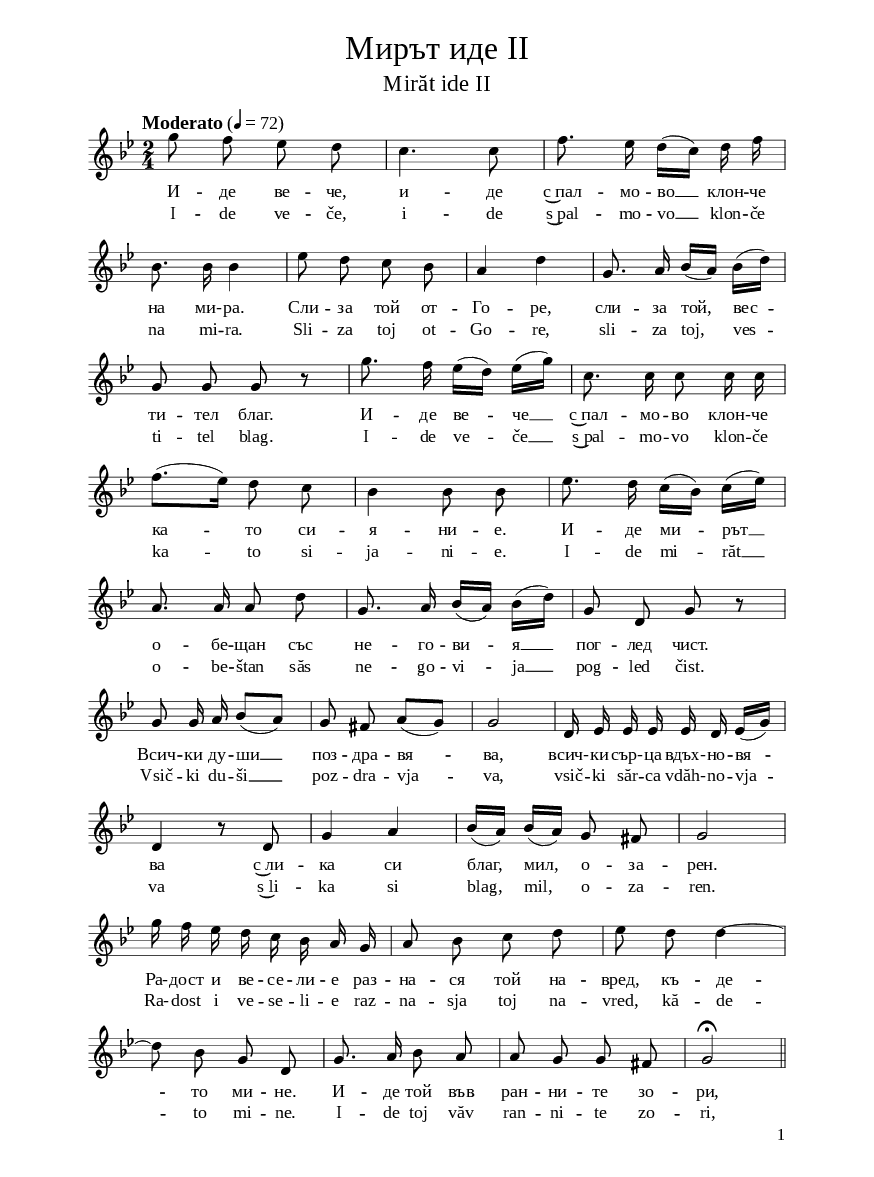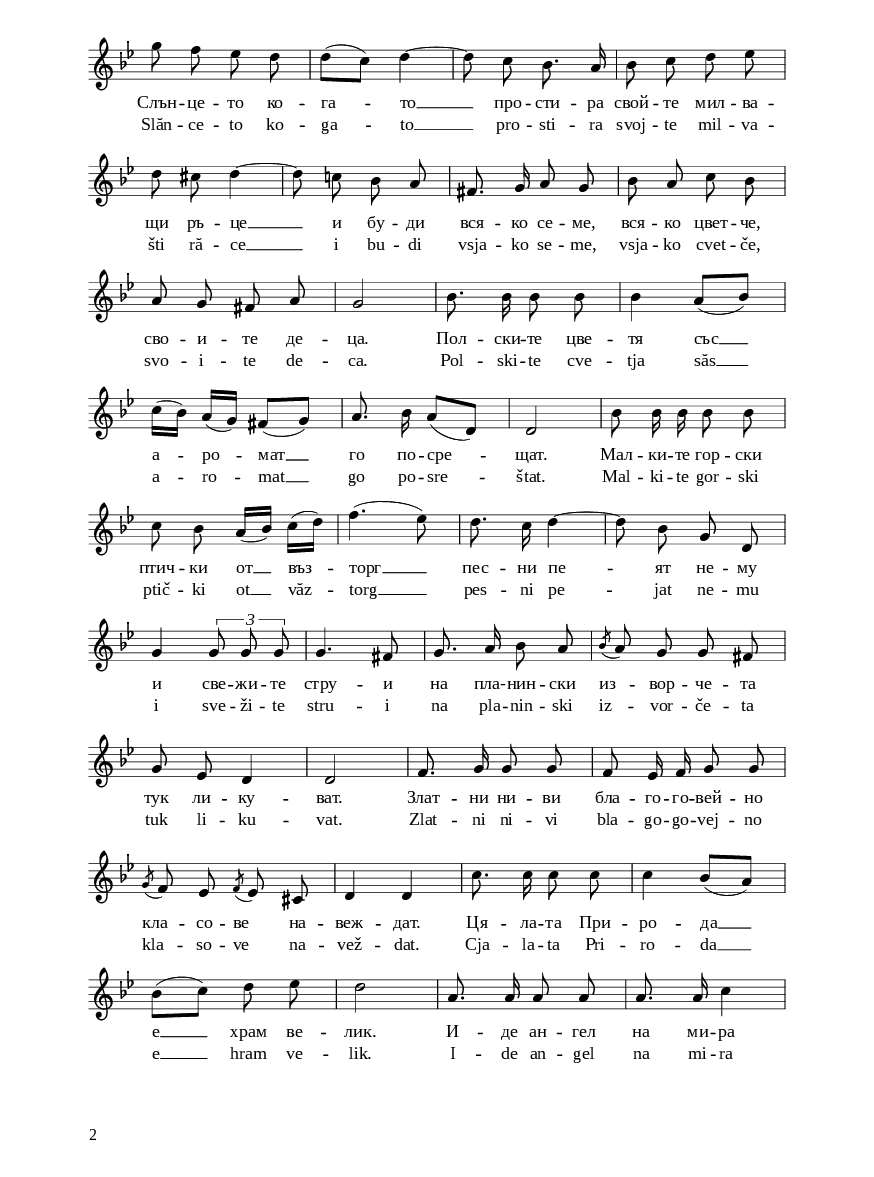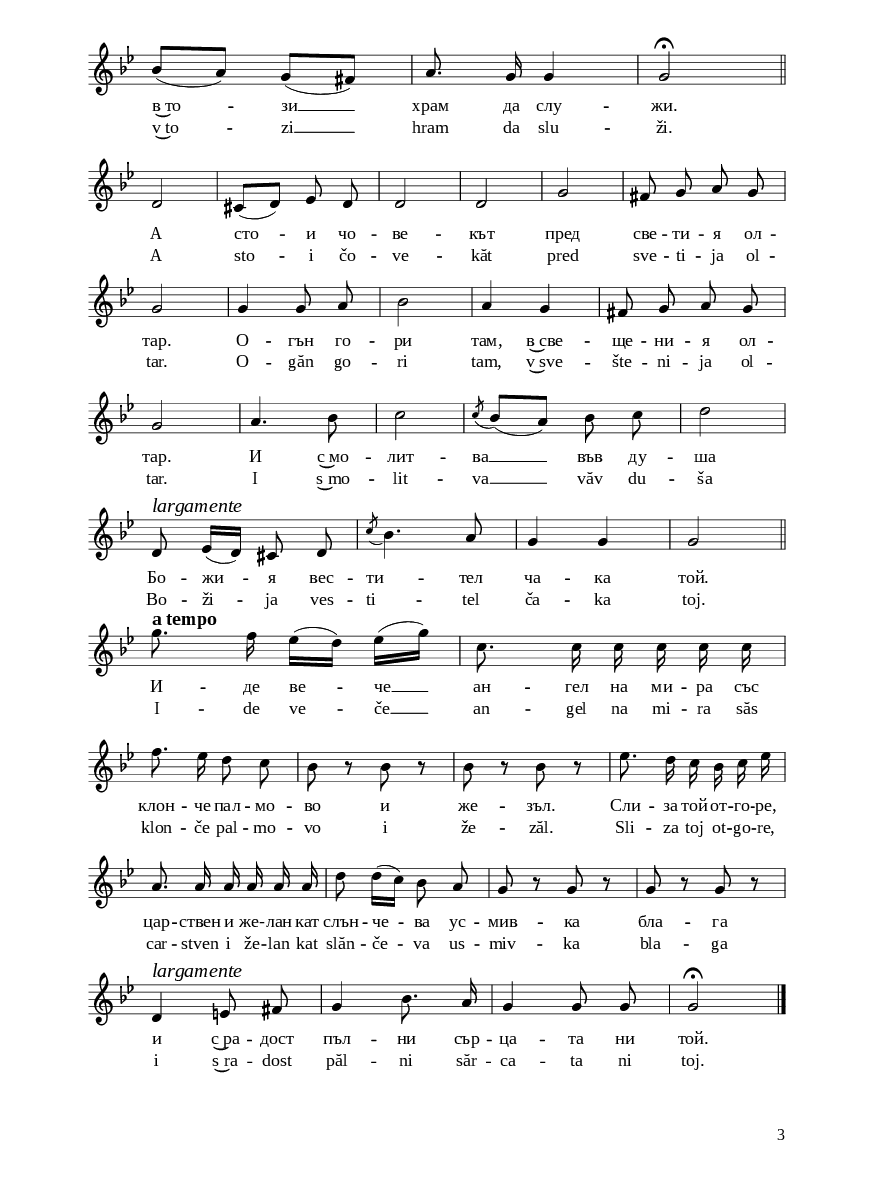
\version "2.24.4"

% include paper part and global functions
\include "include/globals.ily"

\bookpart {
  \label #'ref158
  \tocItem \markup "Мирът иде II – Mirăt ide II"
  \include "include/bookpart-paper.ily"
  \score {
    \include "include/score-layout.ily"

    \new Voice \relative c' {
      \clef treble
      \key g \minor
      \time 2/4
      \tempoFunc "Moderato" 4 "72"
      \autoBeamOff
      g''8 f ees d | \noBreak
      c4. c8 | \noBreak
      f8. ees16 d([c]) d f | \break

      bes,8. bes16 bes4 | \noBreak
      ees8 d c bes | \noBreak
      a4 d | \noBreak
      g,8. a16 bes([a]) bes ([d]) | \break

      g,8 g g r | \noBreak
      g'8. f16 ees([d]) ees([g]) | \noBreak
      c,8. c16 c8 c16 c | \break

      f8.([ees16]) d8 c | \noBreak
      bes4 bes8 bes | \noBreak
      ees8. d16 c([bes]) c([ees]) | \break

      a,8. a16 a8 d | \noBreak
      g,8. a16 bes([a]) bes([d]) | \noBreak
      g,8 d g r | \break

      g8 g16 a bes8([a]) | \noBreak
      g fis a([g]) | \noBreak
      g2 | \noBreak
      d16 ees ees ees ees d ees([g]) | \break

      d4 r8 d | \noBreak
      g4 a | \noBreak
      bes16 ([a]) bes ([a]) g8 fis | \noBreak
      g2 | \break

      g'16 f ees d c bes a g | \noBreak
      a8 bes c d | \noBreak
      ees d d4~ | \break

      d8 bes g d | \noBreak
      g8. a16 bes8 a | \noBreak
      a g g fis | \noBreak
      g2\fermata | \bar "||" \break

      g'8 f ees d | \noBreak
      d([c]) d4~ | \noBreak
      d8 c bes8. a16 | \noBreak
      bes8 c d ees | \break

      d cis d4~ | \noBreak
      d8 c! bes a | \noBreak
      fis8. g16 a8 g | \noBreak
      bes a c bes | \break

      a g fis a | \noBreak
      g2 | \noBreak
      bes8. bes16 bes8 bes | \noBreak
      bes4 a8([bes]) | \break

      c16([bes]) a([g]) fis8([g]) | \noBreak
      a8. bes16 a8([d,]) | \noBreak
      d2 | \noBreak
      bes'8 bes16 bes bes8 bes | \break

      c bes a16([bes]) c([d]) | \noBreak
      f4.(ees8) | \noBreak
      d8. c16 d4~ | \noBreak
      d8 bes g d | \break

      g4 \times 2/3 { g8 g g }  | \noBreak
      g4. fis8 | \noBreak
      g8. a16 bes8 a | \noBreak
      \acciaccatura { bes } a g g fis | \break

      g ees d4 | \noBreak
      d2 | \noBreak
      f8. g16 g8 g | \noBreak
      f ees16 f g8 g | \break

      \acciaccatura { g } f ees \acciaccatura { f } ees  cis | \noBreak
      d4 d | \noBreak
      c'8. c16 c8 c | \noBreak
      c4 bes8([a]) | \break

      bes([c]) d ees | \noBreak
      d2 | \noBreak
      a8. a16 a8 a | \noBreak
      a8. a16 c4 | \break

      bes8([a]) g([fis]) | \noBreak
      a8. g16 g4
      g2\fermata \bar "||" | \break
      d2 \noBreak

      cis8([d]) ees d | \noBreak
      d2 | \noBreak
      d | \noBreak
      g | \noBreak
      fis8 g a g | \break

      g2 | \noBreak
      g4 g8 a | \noBreak
      bes2 | \noBreak
      a4 g | \noBreak
      fis8 g a g | \break

      g2 | \noBreak
      a4. bes8 | \noBreak
      c2 | \noBreak
      \acciaccatura { c8 } bes([a]) bes c | \noBreak
      d2 | \break

      d,8^\markup{\huge \italic { largamente } } ees16([d]) cis8 d | \noBreak
      \acciaccatura { c' } bes4. a8 | \noBreak
      g4 g | \noBreak
      g2 | \bar "||" \break

      \tempo "a tempo" g'8. f16 ees([d]) ees([g]) | \noBreak
      c,8. c16 c c c c | \break

      f8. ees16 d8 c | \noBreak
      bes8 r  bes r | bes r bes r | \noBreak
      ees8. d16 c bes c ees | \break

      a,8. a16 a a a a | \noBreak
      d8 d16([c]) bes8 a | \noBreak
      g8 r g r | g r g r | \break

      d4^\markup{ \huge \italic { largamente } } e8 fis | \noBreak
      g4 bes8. a16 | \noBreak
      g4 g8 g | \noBreak
      g2 \fermata \bar "|."
    }

    \addlyrics {
      И -- де ве -- че, | и -- де | "с~пал" -- мо -- во __ клон -- че |
      на "ми-" -- ра. | Сли -- за той от -- | Го -- ре, | сли -- за той, вес -- |
      ти -- тел благ. | И -- де ве -- че __ | "с~пал" -- мо -- во "клон-" -- че |
      ка -- то си -- | я -- ни -- е. | И -- де ми -- рът __ |
      о -- бе -- щан със | не -- го -- ви -- я __ | пог -- лед чист. |
      Всич -- ки ду -- ши __ | поз -- дра -- вя -- | ва, | "всич-" -- ки "сър-" -- ца "вдъх-" -- но -- вя -- |
      ва "с~ли" -- | ка си | благ, мил, о -- за -- | рен. |
      "Ра-" -- дост и ве -- се -- ли -- е раз -- | на -- ся той на -- | вред, къ -- де --
      то ми -- не. | И -- де той във  | ран -- ни -- те зо -- | ри, |
      Слън -- це -- то ко -- | га -- то __ про -- сти -- ра свой -- те мил -- ва -- |
      щи ръ -- це __ и бу -- ди | вся -- ко се -- ме, | вся -- ко цвет -- че, |
      сво -- и -- те де -- | ца. Пол -- ски -- те цве -- | тя със __ |
      а -- ро -- мат __ | го по -- сре -- | щат. Мал -- ки -- те гор -- ски |
      птич -- ки от __ въз -- | торг __ | пес -- ни пе -- ят не -- му |
      и све -- жи -- те | стру -- и | на "пла-" -- нин -- ски | из -- вор -- че -- та |
      тук ли -- ку -- | ват. | Злат -- ни ни -- ви | бла -- го -- го -- вей -- но |
      кла -- со -- ве на -- | веж -- дат. | Ця -- ла -- та При -- | ро -- да __ |
      е __ храм ве -- | лик. | И -- де ан -- гел | на ми -- ра |
      "в~то" -- зи __ | храм да слу -- | жи. | А |
      сто -- и чо -- | ве -- | кът | пред | све -- ти -- я ол -- |
      тар. | О -- гън го -- | ри | там, "в~све" -- | ще -- ни -- я ол -- |
      тар. | И "с~мо" -- | лит -- | ва __ във ду -- | ша |
      Бо -- жи -- я вес -- | ти -- тел | ча -- ка | той. |
      И -- де ве -- че __ | ан -- гел на ми -- ра със |
      клон -- че пал -- мо -- | во и же -- зъл. | Сли -- за той от -- го -- ре, |
      цар -- ствен и "же-" -- лан кат | слън -- че -- ва ус -- | мив -- ка бла -- га |
      и "с~ра" -- дост | пъл -- ни сър -- | ца -- та ни той. |
    }

    \addlyrics {
      I -- de ve -- če, | i -- de | "s~pal" -- mo -- vo __ klon -- če |
      na mi -- ra. | Sli -- za toj ot -- | Go -- re, | sli -- za toj, ves -- |
      ti -- tel blag. | I -- de ve -- če __ | "s~pal" -- mo -- vo klon -- če |
      ka -- to si -- | ja -- ni -- e. | I -- de mi -- răt __ |
      o -- be -- štan săs | ne -- go -- vi -- ja __ | pog -- led čist. |
      Vsič -- ki du -- ši __ | poz -- dra -- vja -- | va, | vsič -- ki săr -- ca "vdăh-" -- no -- vja -- |
      va "s~li" -- | ka si | blag, mil, o -- za -- | ren. |
      "Ra-" -- dost i ve -- se -- li -- e raz -- | na -- sja toj na -- | vred, kă -- de --
      to mi -- ne. | I -- de toj văv  | ran -- ni -- te zo -- | ri, |
      Slăn -- ce -- to ko -- | ga -- to __ pro -- sti -- ra svoj -- te mil -- va -- |
      šti ră -- ce __ i bu -- di | vsja -- ko se -- me, | vsja -- ko cvet -- če, |
      svo -- i -- te de -- | ca. Pol -- ski -- te cve -- | tja săs __ |
      a -- ro -- mat __ | go po -- sre -- | štat. Mal -- ki -- te gor -- ski |
      ptič -- ki ot __ văz -- | torg __ | pes -- ni pe -- jat ne -- mu |
      i sve -- ži -- te | stru -- i | na pla -- nin -- ski | iz -- vor -- če -- ta |
      tuk li -- ku -- | vat. | Zlat -- ni ni -- vi | bla -- go -- go -- vej -- no |
      kla -- so -- ve na -- | vež -- dat. | Cja -- la -- ta Pri -- | ro -- da __ |
      e __ hram ve -- | lik. | I -- de an -- gel | na mi -- ra |
      "v~to" -- zi __ | hram da slu -- | ži. | A |
      sto -- i čo -- | ve -- | kăt | pred | sve -- ti -- ja ol -- |
      tar. | O -- găn go -- | ri | tam, "v~sve" -- | šte -- ni -- ja ol -- |
      tar. | I "s~mo" -- | lit -- | va __ văv du -- | ša |
      Bo -- ži -- ja ves -- | ti -- tel | ča -- ka | toj. |
      I -- de ve -- če __ | an -- gel na mi -- ra săs |
      klon -- če pal -- mo -- | vo i že -- zăl. | Sli -- za toj ot -- go -- re, |
      car -- stven i že -- lan kat | slăn -- če -- va us -- | miv -- ka bla -- ga |
      i "s~ra" -- dost | păl -- ni săr -- | ca -- ta ni toj. |
    }
    \header {
      title = \titleFunc "Мирът иде II" "Mirăt ide II"
    }

    \midi{}

  } % score
  %\markup \dc-two "D.C." "con repitione"

  \pageBreak

  % include foreign translation(s) of the song
  \version "2.24.4"

\markup \fill-line { \fontsize #deTitleFontSize "Der Frieden kommt" }
\markup \null
\markup \null
\markup \abs-fontsize #10 {
   \hspace #10
  \override #`(baseline-skip . ,deCoupletBaselineSkip)

  \column {

 \line { " "Er kommt schon, er kommt, mit dem Palmzweigchen des Friedens. }

 \line { " "Er kommt von oben herab, er kommt herab, der gütige Bote. }

 \line { " "Er kommt mit dem Palmzweigchen, }

 \line { " "wie ein Schein. }

 \line { " "Er kommt, der versprochene Frieden }

 \line { " "mit seinem reinen Blick. }

   \vspace #0.5

 \line { " "Er begrüßt alle Seelen, }

 \line { " "inspiriert alle Herzen }

 \line { " "mit seinem gütigen, lieben, erleuchteten Antlitz. }

 \line { " "Freude und Wonne verbreitet er überall, }

 \line { " "wo er vorbeiläuft. }

 \line { " "Er kommt in der frühen Morgenröte, }

 \line { " "wenn die Sonne ihre streichelnden Hände ausstreckt }

 \line { " "und jeden Samen, jede Blume – ihre Kinder – erweckt. }

 \line { " "Die Feldblumen heißen ihn mit einem Duft willkommen. }
    \vspace #0.5

 \line { " "Die kleinen Waldvögel }

 \line { " "singen ihm Lieder vor Begeisterung, }

 \line { " "und die frischen Wasserstrahlen der kleinen Gebirgsquellen jauchzen. }

 \line { " "Goldene Felder neigen ehrfurchtsvoll Weizenähren. }

 \line { " "Die ganze Natur ist ein großer Tempel. }

 \line { " "Es kommt ein Engel des Friedens, um in diesem Tempel zu dienen. }
   \vspace #0.5

 \line { " "Und der Mensch steht vor dem heiligen Altar. }

 \line { " "Das Feuer brennt dort auf dem heiligen Altar. }

 \line { " "Und mit einem Gebet in der Seele erwartet er }

 \line { " "den göttlichen Boten. }
  \vspace #0.5

 \line { " "Es kommt schon der Engel des Friedens }

 \line { " "mit einem Palmzweigchen und mit dem Zepter. }

 \line { " "Er kommt von oben herab }

 \line { " "majestätisch und erwünscht, }

 \line { " "wie ein gütiges Sonnenlächeln }

 \line { " "und mit Freude erfüllt er unsere Herzen. }

  }
}


} % bookpart
